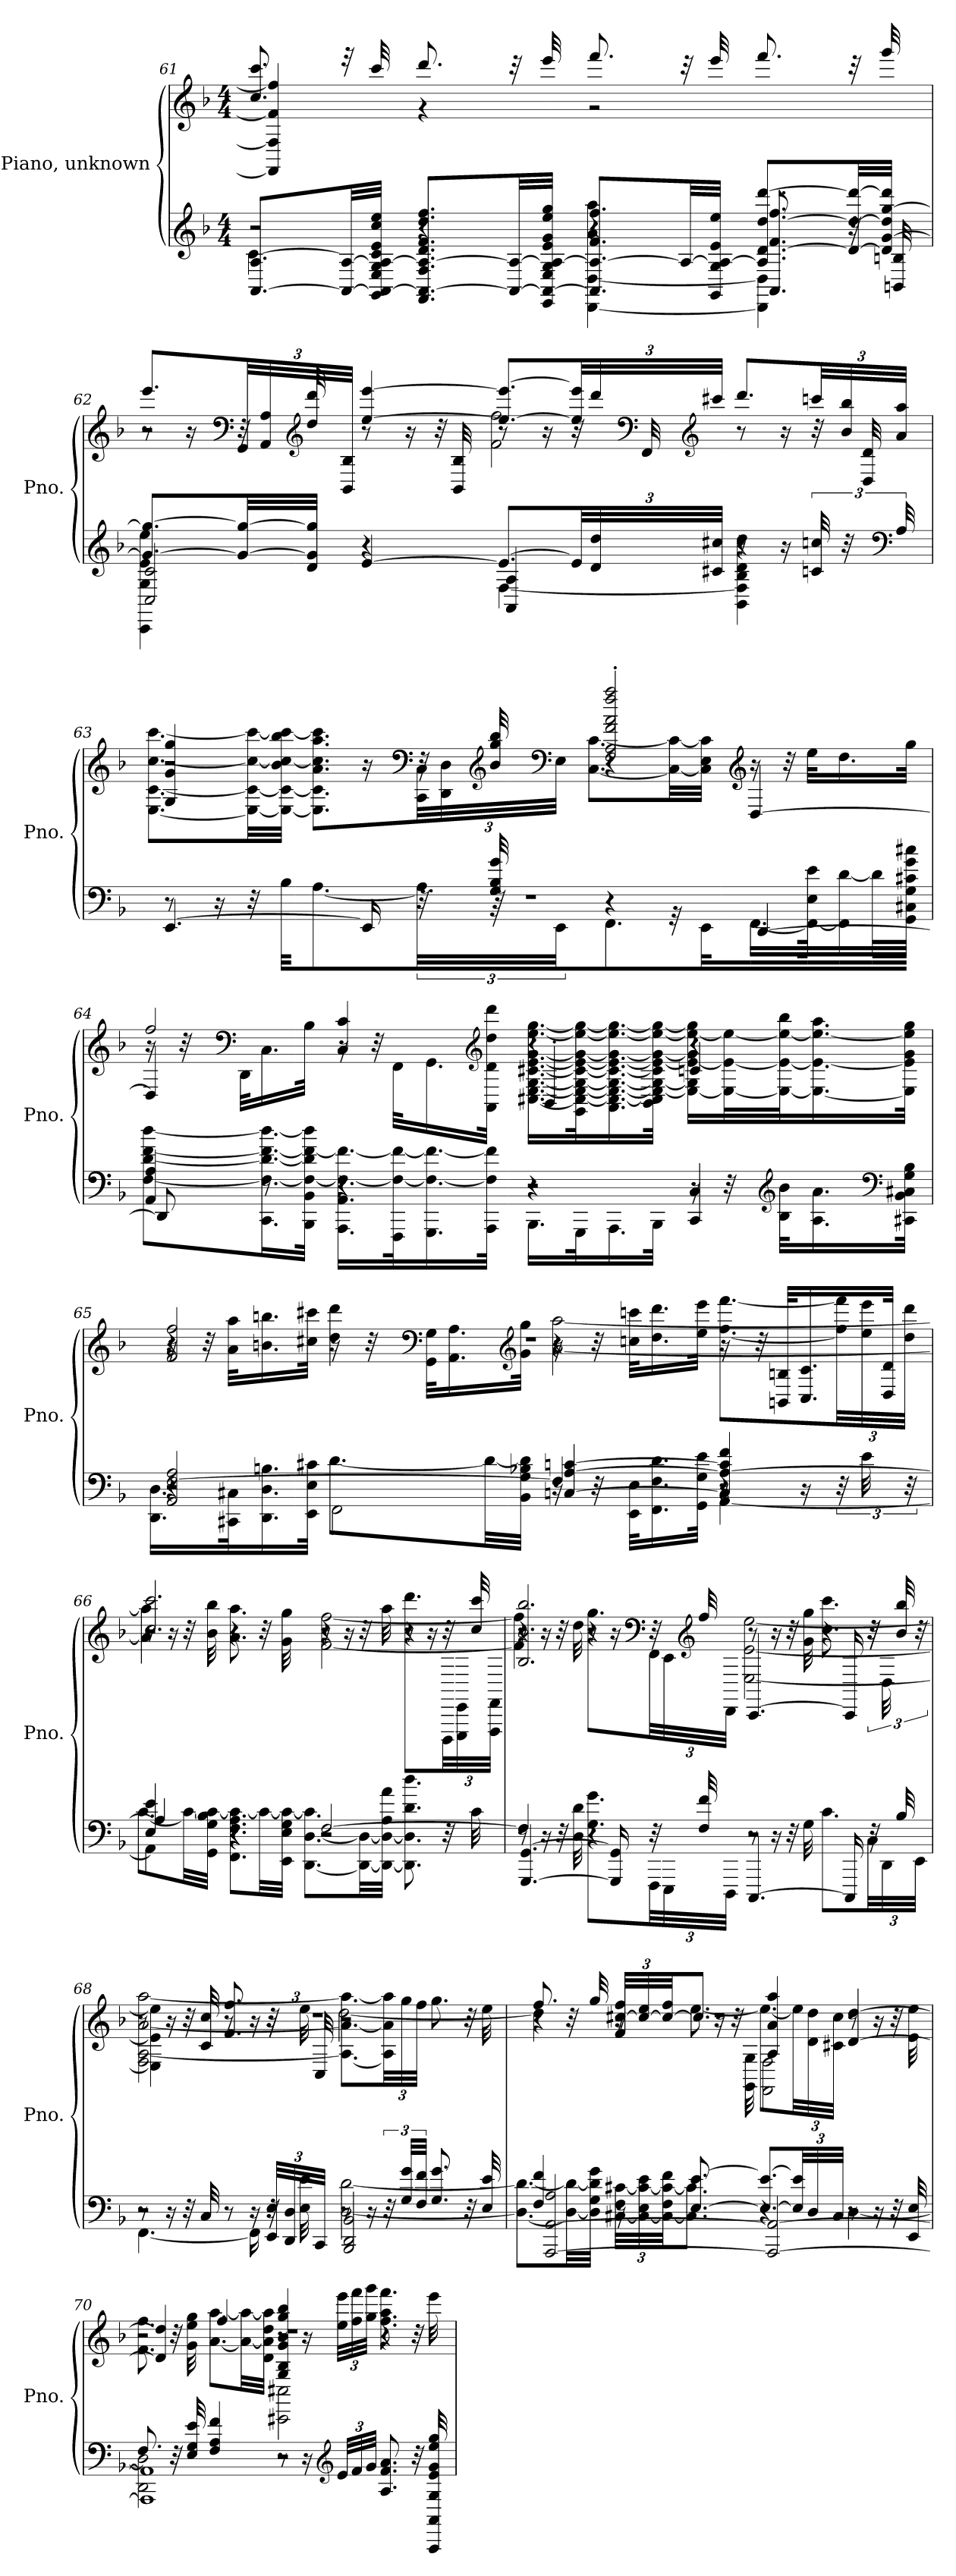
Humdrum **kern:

**kern	**kern
*part1	*part1
*staff2	*staff1
*I"Piano, unknown	*
*I'Pno.	*
!!LO:PB:g=z
*clefG2	*clefG2
*k[b-]	*k[b-]
*M4/4	*M4/4
=61	=61
*^	*^
*	*^	*	*
[8.AA/ [8.A/L	4c\	2r	8.cc/ 8.ccc/	4FF/] 4F/] 4f/] 4ff/]
32AA/_ 32A/_LL	.	.	32r	.
32GG/ 32AA/_ 32E/ 32G/ 32A/_ 32c/ 32e/ 32cc/ 32ee/JJJ	.	.	32ccc/	.
8.FF/ 8.AA/_ 8.F/ 8.A/_ 8.d/ 8.f/ 8.dd/ 8.ff/L	4r	.	8.ddd/	4r
32AA/_ 32A/_LL	.	.	32r	.
32EE/ 32AA/_ 32E/ 32G/ 32A/_ 32e/ 32g/ 32ee/ 32gg/JJJ	.	.	32eee/	.
8.AA/] 8.A/_ 8.f/ 8.ff/L	[4DD\ [4D\ 4a\ 4aa\	4r	8.fff/	2r
32A/LL_	.	.	32r	.
32GG/ 32G/ 32A/_ 32e/ 32ee/JJJ	.	.	32eee/	.
8.A/] [8.d/ [8.dd/ [8.ddd/L	4DD\] 4D\]	8.AA/ 8.f/ 8.ff/	8.fff/	.
32d/_ 32dd/_ 32ddd/_LL	.	32r	32r	.
32d/] [32g/ 32dd/] [32gg/ 32ddd/]JJJ	.	32BBn/ 32Bn/	32ggg/	.
!!LO:LB:g=z
=62	=62	=62	=62	=62
*	*	*	*	*^
8.g/_ 8.gg/_L	4CC\ 4G\ 4e\ 4ee\	2C/ 2c/	8.eee/L	2r	8r
.	.	.	.	.	16r
*	*	*	*clefF4	*	*
*	*	*	*Xbrackettup	*	*
32g/_ 32gg/_LL	.	.	48GG/LL	.	32r
.	.	.	48AA/ 48A/	.	.
*	*	*	*clefG2	*	*
32d/ 32g/] 32gg/]JJJ	.	.	.	.	32dd/ 32ddd/
.	.	.	48BB-/ 48B-/JJJ	.	.
[4e/	4r	.	[4ee/ [4eee/	.	8r
.	.	.	.	.	16r
.	.	.	.	.	32r
.	.	.	.	.	32BB-/ 32B-/
8.e/L_	[4F\	4AA/ 4A/	8.ee/_ 8.eee/_L	2f\ 2ff\	8r
.	.	.	.	.	16r
*Xbrackettup	*	*	*	*	*
48e/LL]	.	.	48ee/] 48eee/]LL	.	32r
48d/ 48dd/	.	.	48ddd/	.	.
*	*	*	*clefF4	*	*
.	.	.	.	.	32FF/
*	*	*	*clefG2	*	*
48c#X/ 48cc#X/JJJ	.	.	48ccc#X/JJJ	.	.
8r	4BB-\ 4F\] 4B-\ 4d\ 4dd\	4r	8.ddd/L	.	8r
16r	.	.	.	.	16r
*brackettup	*	*	*	*	*
48cn/ 48ccn/	.	.	48cccn/LL	.	32r
48r	.	.	48b-/ 48bb-/	.	.
.	.	.	.	.	32D/ 32d/
*clefF4	*	*	*	*	*
48A/	.	.	48a/ 48aa/JJJ	.	.
!!LO:LB:g=z	!!	!!
=63	=63	=63	=63	=63	=63
1r	8r	[4.EE/	4G/ 4g/ 4gg/	[8.E\ [8.c\ [8.cc\ [8.ccc\L	2r
.	16r	.	.	.	.
.	32r	.	.	32E\_ 32c\_ 32cc\_ 32ccc\_LL	.
.	32B-\KKL	.	.	32E\_ 32c\_ 32b-\ 32cc\_ 32bb-\ 32ccc\_JJJ	.
.	[8.A\	.	8r	8.E\] 8.c\] 8.a\ 8.cc\] 8.aa\ 8.ccc\]L	.
.	.	16EE/]	16r	.	.
*	*	*	*clefF4	*	*
.	48.A\Jkk]	32r	32r	48CC\ 48C\LL	.
.	.	.	.	48DD\ 48D\	.
*	*	*	*clefG2	*	*
.	96r	32G/ 32B-/ 32g/	32b-/ 32gg/ 32bb-/	.	.
*	*	*	*clefF4	*	*
.	48EE\	.	.	48E\JJJ	.
.	8.FF\	4r	2F/' 2A/' 2f/' 2a/' 2ff/' 2aa/'	[8.C\ [8.c\L	4r
.	32r	.	.	32C\_ 32c\_LL	.
.	32EE\	.	.	32C\] 32E\ 32c\]JJJ	.
*	*	*	*clefG2	*	*
.	[16.FF\LL	[4DD/	.	16r	[4D/
.	.	.	.	32r	.
.	32FF\_ 32E\ 32e\K	.	.	32ee\KLL	.
.	16FF\] [16d\	.	.	16.dd\	.
.	32d\L]	.	.	.	.
.	32GG\ 32C#X\ 32G\ 32c#X\ 32g\ 32cc#X\JJJ	.	.	32gg\JJk	.
!!LO:LB:g=z	!!	!!
=64	=64	=64	=64	=64	=64
4AA/ 4A/	[8F\ [8d\ [8f\ [8dd\L	8DD/]	2ff/	16r	4D/]
.	.	.	.	32r	.
*	*	*	*clefF4	*	*
.	.	.	.	32DD\KLL	.
.	16.CC\ 16.F\_ 16.d\_ 16.f\_ 16.dd\_L	8r	.	16.C\	.
.	32BBB-\ 32BB-\ 32F\_ 32d\] 32f\_ 32dd\]JJk	.	.	32B-\JJk	.
4r	16.AAA\ 16.AA\ 16.F\_ 16.f\_LL	4r	.	16r	4C/ 4c/
.	.	.	.	32r	.
.	32FFF\ 32F\_ 32f\_K	.	.	32FF\KLL	.
.	16.GGG\ 16.F\_ 16.f\_	.	.	16.GG\	.
*	*	*	*clefG2	*	*
.	32AAA\ 32F\] 32f\]JJk	.	.	32AA\ 32d\ 32dd\ 32ddd\JJk	.
2r	16.BBB-\LL	4r	4r	[16.C#X\ [16.E\ [16.G\ [16.c#X\ [16.e\ [16.g\ [16.ee\ [16.gg\LL	4BB-'/
.	32GGG\K	.	.	32GG\ 32C#\_ 32E\_ 32G\_ 32c#\_ 32e\_ 32g\_ 32ee\_ 32gg\_K	.
.	16.AAA\	.	.	16.AA\ 16.C#\_ 16.E\_ 16.G\_ 16.c#\_ 16.e\_ 16.g\_ 16.ee\_ 16.gg\_	.
.	32BBB-\JJk	.	.	32BB-\ 32C#\] 32E\_ 32G\_ 32c#\] 32e\_ 32g\_ 32ee\_ 32gg\_JJk	.
.	16r	4CC/ 4C/	4cn/	16E\_ 16G\] 16e\_ 16g\] 16ee\_ 16gg\]LL	4r
.	32r	.	.	32E\_ 32e\_ 32ee\_L	.
*clefG2	*	*	*	*	*
.	32B-\ 32b-\KLL	.	.	32E\_ 32e\_ 32ee\_ 32bb-\J	.
.	16.A\ 16.a\	.	.	16.E\_ 16.e\_ 16.ee\_ 16.aa\	.
*clefF4	*	*	*	*	*
.	32CC#X\ 32BB-\ 32C#X\ 32G\ 32B-\JJk	.	.	32E\] 32e\] 32g\ 32ee\] 32gg\JJk	.
!!LO:LB:g=z
=65	=65	=65	=65	=65	=65
*	*	*^	*	*	*^
2AA/ [2F/ 2A/	16.DD\ 16.D\LL	2r	4r	1r	16r	2f/ 2ff/	4r
.	.	.	.	.	32r	.	.
.	32CC#X\ 32C#X\K	.	.	.	32a\ 32aa\KLL	.	.
.	16.DD\ 16.D\ 16.Bn\	.	.	.	16.bn\ 16.bbn\	.	.
.	32EE\ 32E\ 32c#X\JJk	.	.	.	32cc#X\ 32ccc#X\JJk	.	.
.	[8.d\L	.	2FF'\	.	16r	.	4dd\ 4ddd\
.	.	.	.	.	32r	.	.
*	*	*	*	*clefF4	*	*	*
.	.	.	.	.	32GG\ 32G\KLL	.	.
.	.	.	.	.	16.AA\ 16.A\	.	.
.	32d\LL_	.	.	.	.	.	.
*	*	*	*	*clefG2	*	*	*
.	32BB-\ 32G\ 32B-X\ 32d\]JJJ	.	.	.	32g\ 32gg\JJk	.	.
4F/]	16r	[4Cn/ [4A/ [4cn/	.	.	16r	4r	[2a\ [2aa\
.	32r	.	.	.	32r	.	.
.	32EE\ 32E\KLL	.	.	.	32ccn\ 32cccn\KLL	.	.
.	16.FF\ 16.F\ 16.d\	.	.	.	16.dd\ 16.ddd\	.	.
.	32GG\ 32G\ 32e\JJk	.	.	.	32ee\ 32eee\JJk	.	.
4r	8r	4C/] 4A/_ 4c/] 4f/	[4AA\	.	[8.ff\ [8.fff\L	16r	.
.	.	.	.	.	.	32r	.
.	.	.	.	.	.	32BBn/ 32Bn/KLL	.
.	16r	.	.	.	.	16.C/ 16.c/	.
.	48r	.	.	.	48ff\] 48fff\]LL	.	.
.	48e\	.	.	.	48ee\ 48eee\	.	.
.	.	.	.	.	.	32D/ 32d/JJk	.
.	48r	.	.	.	48dd\ 48ddd\JJJ	.	.
!!LO:LB:g=z	!!	!!	!!
=66	=66	=66	=66	=66	=66	=66	=66
4E/ 4e/	[8.c\L	4A/]	4AA\]	2.cc/ 2.ccc/	8r	2r	4a\] 4aa\]
.	.	.	.	.	16r	.	.
.	32c\LL_	.	.	.	32r	.	.
.	32GG\ 32G\ 32B-\ 32c\_JJJ	.	.	.	32b-\ 32bb-\	.	.
4r	8.FF\ 8.F\ 8.A\ 8.c\_L	4r	4r	.	8.a\ 8.aa\	.	4r
.	32c\LL_	.	.	.	32r	.	.
.	32EE\ 32E\ 32G\ 32c\_JJJ	.	.	.	32g\ 32gg\	.	.
[2F/	[8.DD\ [8.D\ 8.c\]L	2r	2r	.	8r	4r	[2f\ [2ff\
.	.	.	.	.	16r	.	.
.	32DD\_ 32D\_LL	.	.	.	32r	.	.
.	32DD\_ 32D\_ 32A\ 32a\JJJ	.	.	.	32aa\	.	.
.	8.DD\] 8.D\] 8.d\ 8.dd\	.	.	4r	8.ddd\L	8r	.
.	.	.	.	.	.	16r	.
.	32r	.	.	.	48DDD\LL	32r	.
.	.	.	.	.	48EEE\ 48EE\	.	.
.	32c\	.	.	.	.	32cc/ 32ccc/	.
.	.	.	.	.	48FFF\ 48FF\JJJ	.	.
*	*	*v	*v	*	*	*	*
!!LO:PB:g=z	!!	!!	!!
=67	=67	=67	=67	=67	=67	=67
4F/]	8r	[4.GGG/ [4.GG/	2.B-/ 2.b-/ 2.bb-/	8r	4r	4f\] 4ff\]
.	16r	.	.	16r	.	.
.	32r	.	.	32r	.	.
.	32D\ 32d\	.	.	32dd\	.	.
4r	8.G\ 8.g\L	.	.	8.gg\L	8r	4r
.	.	16GGG/] 16GG/]	.	.	16r	.
*	*	*	*clefF4	*	*	*
*	*Xbrackettup	*	*	*	*	*
.	48FFF\LL	32r	.	48FF\LL	32r	.
.	48EEE\	.	.	48EE\	.	.
*	*	*	*clefG2	*	*	*
.	.	32F/ 32f/	.	.	32ff/	.
.	48DDD\JJJ	.	.	48DD\JJJ	.	.
2r	8r	[4.CCC/	.	8r	[4.CC/	[2E\ [2e\ [2ee\
.	16r	.	.	16r	.	.
.	32r	.	.	32r	.	.
.	32G\	.	.	32g\ 32gg\	.	.
.	8.c\L	.	4r	8.cc\ 8.ccc\	.	.
.	.	16CCC/]	.	.	16CC/]	.
*	*	*	*	*brackettup	*	*
.	48C\LL	32r	.	48r	32r	.
.	48DD\	.	.	48D\	.	.
.	.	32B-/	.	.	32b-/ 32bb-/	.
.	48EE\JJJ	.	.	48r	.	.
!!LO:LB:g=z	!!	!!	!!
=68	=68	=68	=68	=68	=68	=68
8r	[4.FF\	2r	1r	2F\ [2A\ [2a\ [2aa\	8r	4E\] 4e\] 4ee\]
16r	.	.	.	.	16r	.
32r	.	.	.	.	32r	.
32C/	.	.	.	.	32c/ 32cc/	.
8r	.	.	.	.	8.f/ 8.ff/	8r
16r	16FF\]	.	.	.	.	16r
48EE/ 48E/LLL	32r	.	.	.	24r	32r
48DD/ 48D/	.	.	.	.	.	.
.	32E\ 32e\	.	.	.	.	32ee\
48CC/JJJ	.	.	.	.	48C/	.
8r	[2D\ [2d\	2BBB-/ 2DD/ 2BB-/	.	8.A\_ 8.a\_ 8.aa\_L	2r	[2dd\
16r	.	.	.	.	.	.
*brackettup	*	*	*	*Xbrackettup	*	*
48r	.	.	.	48A\] 48a\] 48aa\]LL	.	.
48G/ 48g/LLL	.	.	.	48gg\	.	.
48F/ 48f/JJJ	.	.	.	48ff\JJJ	.	.
8.G/ 8.g/	.	.	.	8.gg\	.	.
32r	.	.	.	32r	.	.
32E/ 32e/	.	.	.	32ee\	.	.
!!LO:LB:g=z	!!	!!	!!
=69	=69	=69	=69	=69	=69	=69
4F/ 4f/	8.D\_ 8.d\_L	[2AAA/ [2AA/ 2A/	1r	4r	8.ff/	4dd\]
.	32D\_ 32d\_LL	.	.	.	32r	.
.	32D\] 32G\ 32d\] 32g\JJJ	.	.	.	32gg/	.
*	*Xbrackettup	*	*	*	*	*
16r	[48C#X\ 48F\ [48c#X\LLL	.	.	16r	48f/ [48cc#X/ 48ff/LLL	8r
.	48C#\_ 48E\ 48c#\_ 48e\	.	.	.	48cc#/_ 48ee/	.
.	48C#\_ 48F\ 48c#\_ 48f\JJ	.	.	.	48cc#/_ 48ff/JJ	.
[8.E/ [8.e/	8.C#\] 8.c#\]J	.	.	[8.ee\	8.cc#/J]	.
.	.	.	.	.	.	16r
.	.	.	.	.	.	32r
.	.	.	.	.	.	32GG\ 32G\
8.E/_ 8.e/_L	4r	2AAA/_ 2AA/_	.	8.ee\L_	4A/ 4a/ 4aa/	2FF\ 2F\
48E/] 48e/]LL	.	.	.	48ee\LL]	.	.
48D/	.	.	.	48d\ 48dd\	.	.
48C#/JJJ	.	.	.	48c#X\ 48cc#\JJJ	.	.
8r	[4D\	.	.	8r	[4d/ [4dd/	.
16r	.	.	.	16r	.	.
32r	.	.	.	32r	.	.
32EE/ 32E/	.	.	.	32e\ 32ee\	.	.
!!LO:LB:g=z	!!	!!	!!
=70	=70	=70	=70	=70	=70	=70
*	*	*^	*	*	*	*
8.F/	2D\]	1AAA] 1AA]	2DD\	1r	8.f\ 8.ff\	4d/] 4dd/]	2r
32r	.	.	.	.	32r	.	.
32E/ 32G/ 32e/	.	.	.	.	32g\ 32ee\ 32gg\	.	.
4F/ 4A/ 4f/	.	.	.	.	[8.a\ [8.aa\L	4ff/	.
.	.	.	.	.	32a\_ 32aa\_LL	.	.
.	.	.	.	.	32d\ 32a\] 32dd\ 32aa\]JJJ	.	.
8r	2r	.	2r	.	8r	4G/ 4B-/ 4g/ 4b-/ 4gg/ 4bb-/	2CC#X\ 2C#X\
16r	.	.	.	.	16r	.	.
*clefG2	*	*	*	*	*	*	*
48e/LLL	.	.	.	.	48ee\ 48eee\LLL	.	.
48f/	.	.	.	.	48ff\ 48fff\	.	.
48g/JJJ	.	.	.	.	48gg\ 48ggg\JJJ	.	.
8.A/ 8.f/ 8.a/	.	.	.	.	8.ff\ 8.aa\ 8.fff\	4r	.
32r	.	.	.	.	32r	.	.
32AAA/ 32AA/ 32G/ 32e/ 32g/ 32ee/ 32gg/	.	.	.	.	32eee\	.	.
*v	*v	*v	*v	*	*	*	*
*	*v	*v	*v	*v
=	=
*-	*-
